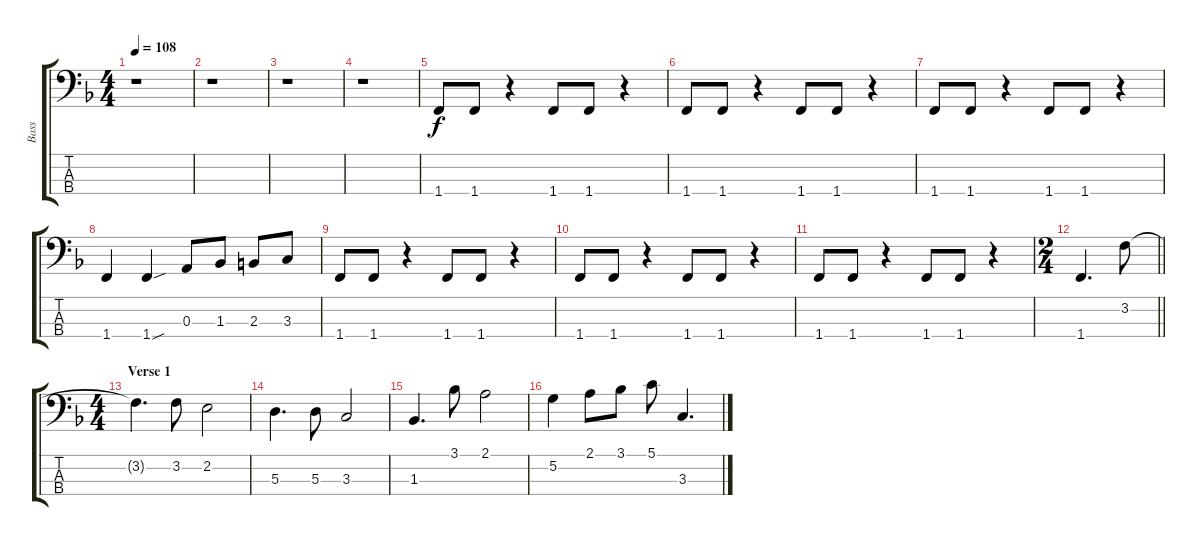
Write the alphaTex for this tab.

\track ("Bass" "Bass") {instrument electricbasspick}
\staff {score tabs}
\tuning (G2 D2 A1 E1) {hide}
\ts (4 4)
\tempo 108
\clef f4
\ks f
r.1{dy f instrument electricbasspick} |
r.1 |
r.1 |
r.1 |
1.4.8 1.4.8 r.4 1.4.8 1.4.8 r.4 |
1.4.8 1.4.8 r.4 1.4.8 1.4.8 r.4 |
1.4.8 1.4.8 r.4 1.4.8 1.4.8 r.4 |
1.4.4 1.4{sou}.4 0.3.8 1.3.8 2.3.8 3.3.8 |
1.4.8 1.4.8 r.4 1.4.8 1.4.8 r.4 |
1.4.8 1.4.8 r.4 1.4.8 1.4.8 r.4 |
1.4.8 1.4.8 r.4 1.4.8 1.4.8 r.4 |
\ts (2 4)
\barLineRight lightlight
1.4.4{d} 3.2.8 |
\ts (4 4)
\section ("" "Verse 1")
3.2{t}.4{d} 3.2.8 2.2.2 |
5.3.4{d} 5.3.8 3.3.2 |
1.3.4{d} 3.1.8 2.1.2 |
5.2.4 2.1.8 3.1.8 5.1.8 3.3.4{d}
